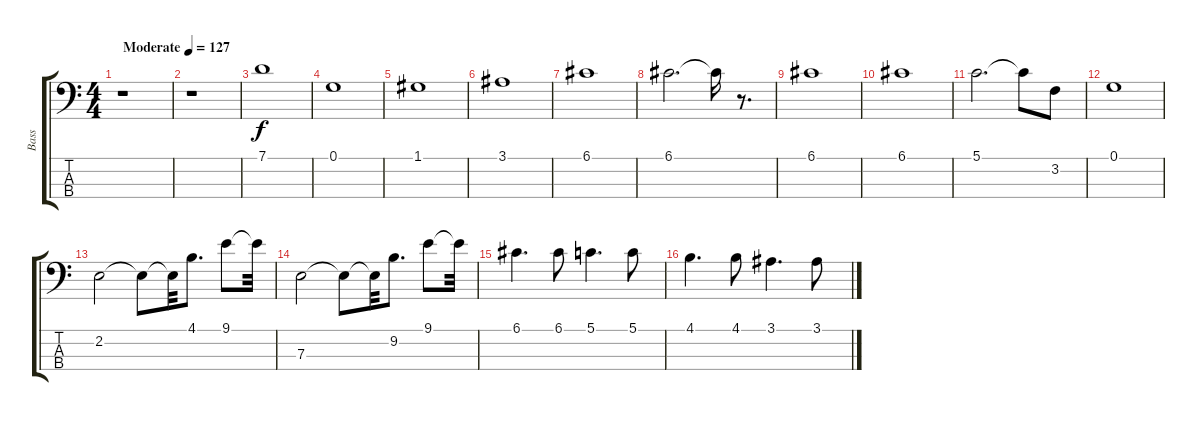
\track ("Bass" "Bass") {instrument electricbassfinger}
\staff {score tabs}
\tuning (G2 D2 A1 E1) {hide}
\ts (4 4)
\tempo (127 "Moderate")
\tempo 100
\tempo (127 "Moderate")
\clef f4
\ks c
r.1{dy f instrument electricbassfinger} |
r.1 |
7.1.1{volume 12 balance 8 instrument electricbassfinger} |
0.1.1 |
1.1.1 |
3.1.1 |
6.1.1 |
6.1.2{d} 6.1{t}.16 r.8{d} |
6.1.1 |
6.1.1 |
5.1.2{d} 5.1{t}.8 3.2.8 |
0.1.1 |
2.2.2 2.2{t}.8 2.2{t}.32 4.1.8{d} 9.1.8 9.1{t}.32 |
7.3.2 7.3{t}.8 7.3{t}.32 9.2.8{d} 9.1.8 9.1{t}.32 |
6.1.4{d} 6.1.8 5.1.4{d} 5.1.8 |
4.1.4{d} 4.1.8 3.1.4{d} 3.1.8
